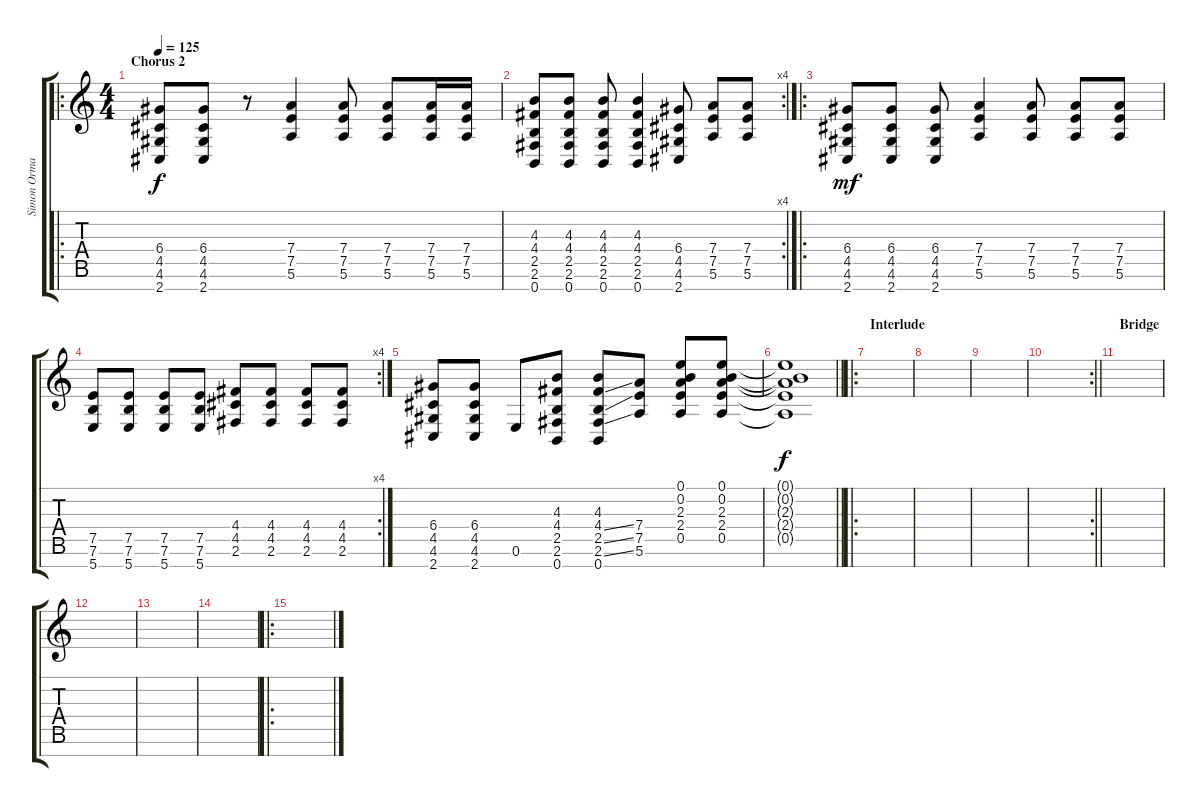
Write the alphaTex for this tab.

\track ("Simon Ormandy | Gtr. 3" "Simon Orma") {instrument overdrivenguitar}
\staff {score tabs}
\tuning (E4 B3 G3 D3 A2 E2 B1) {hide}
\ro
\ts (4 4)
\section ("" "Chorus 2")
\tempo 125
\clef g2
\ks c
(6.4 4.5 4.6 2.7).8{dy f} (6.4 4.5 4.6 2.7).8 r.8 (7.4 7.5 5.6).4 (7.4 7.5 5.6).8 (7.4 7.5 5.6).8 (7.4 7.5 5.6).16 (7.4 7.5 5.6).16 |
\rc 4
(4.3 4.4 2.5 2.6 0.7).8 (4.3 4.4 2.5 2.6 0.7).8 (4.3 4.4 2.5 2.6 0.7).8 (4.3 4.4 2.5 2.6 0.7).4 (6.4 4.5 4.6 2.7).8 (7.4 7.5 5.6).8 (7.4 7.5 5.6).8 |
\ro
(6.4 4.5 4.6 2.7).8{dy mf} (6.4 4.5 4.6 2.7).8 (6.4 4.5 4.6 2.7).8 (7.4 7.5 5.6).4 (7.4 7.5 5.6).8 (7.4 7.5 5.6).8 (7.4 7.5 5.6).8 |
\rc 4
(7.5 7.6 5.7).8 (7.5 7.6 5.7).8 (7.5 7.6 5.7).8 (7.5 7.6 5.7).8 (4.4 4.5 2.6).8 (4.4 4.5 2.6).8 (4.4 4.5 2.6).8 (4.4 4.5 2.6).8 |
(6.4 4.5 4.6 2.7).8 (6.4 4.5 4.6 2.7).8 0.6.8 (4.3 4.4 2.5 2.6 0.7).8 (4.3 4.4{ss} 2.5{ss} 2.6{ss} 0.7).8 (7.4 7.5 5.6).8 (0.1 0.2 2.3 2.4 0.5).8 (0.1 0.2 2.3 2.4 0.5).8 |
\barLineRight lightlight
(0.1{t} 0.2{t} 2.3{t} 2.4{t} 0.5{t}).1{dy f} |
\ro
\section ("" "Interlude")
|
|
|
\rc 2
\barLineRight lightlight
|
\section ("" "Bridge")
|
|
|
|
\ro
